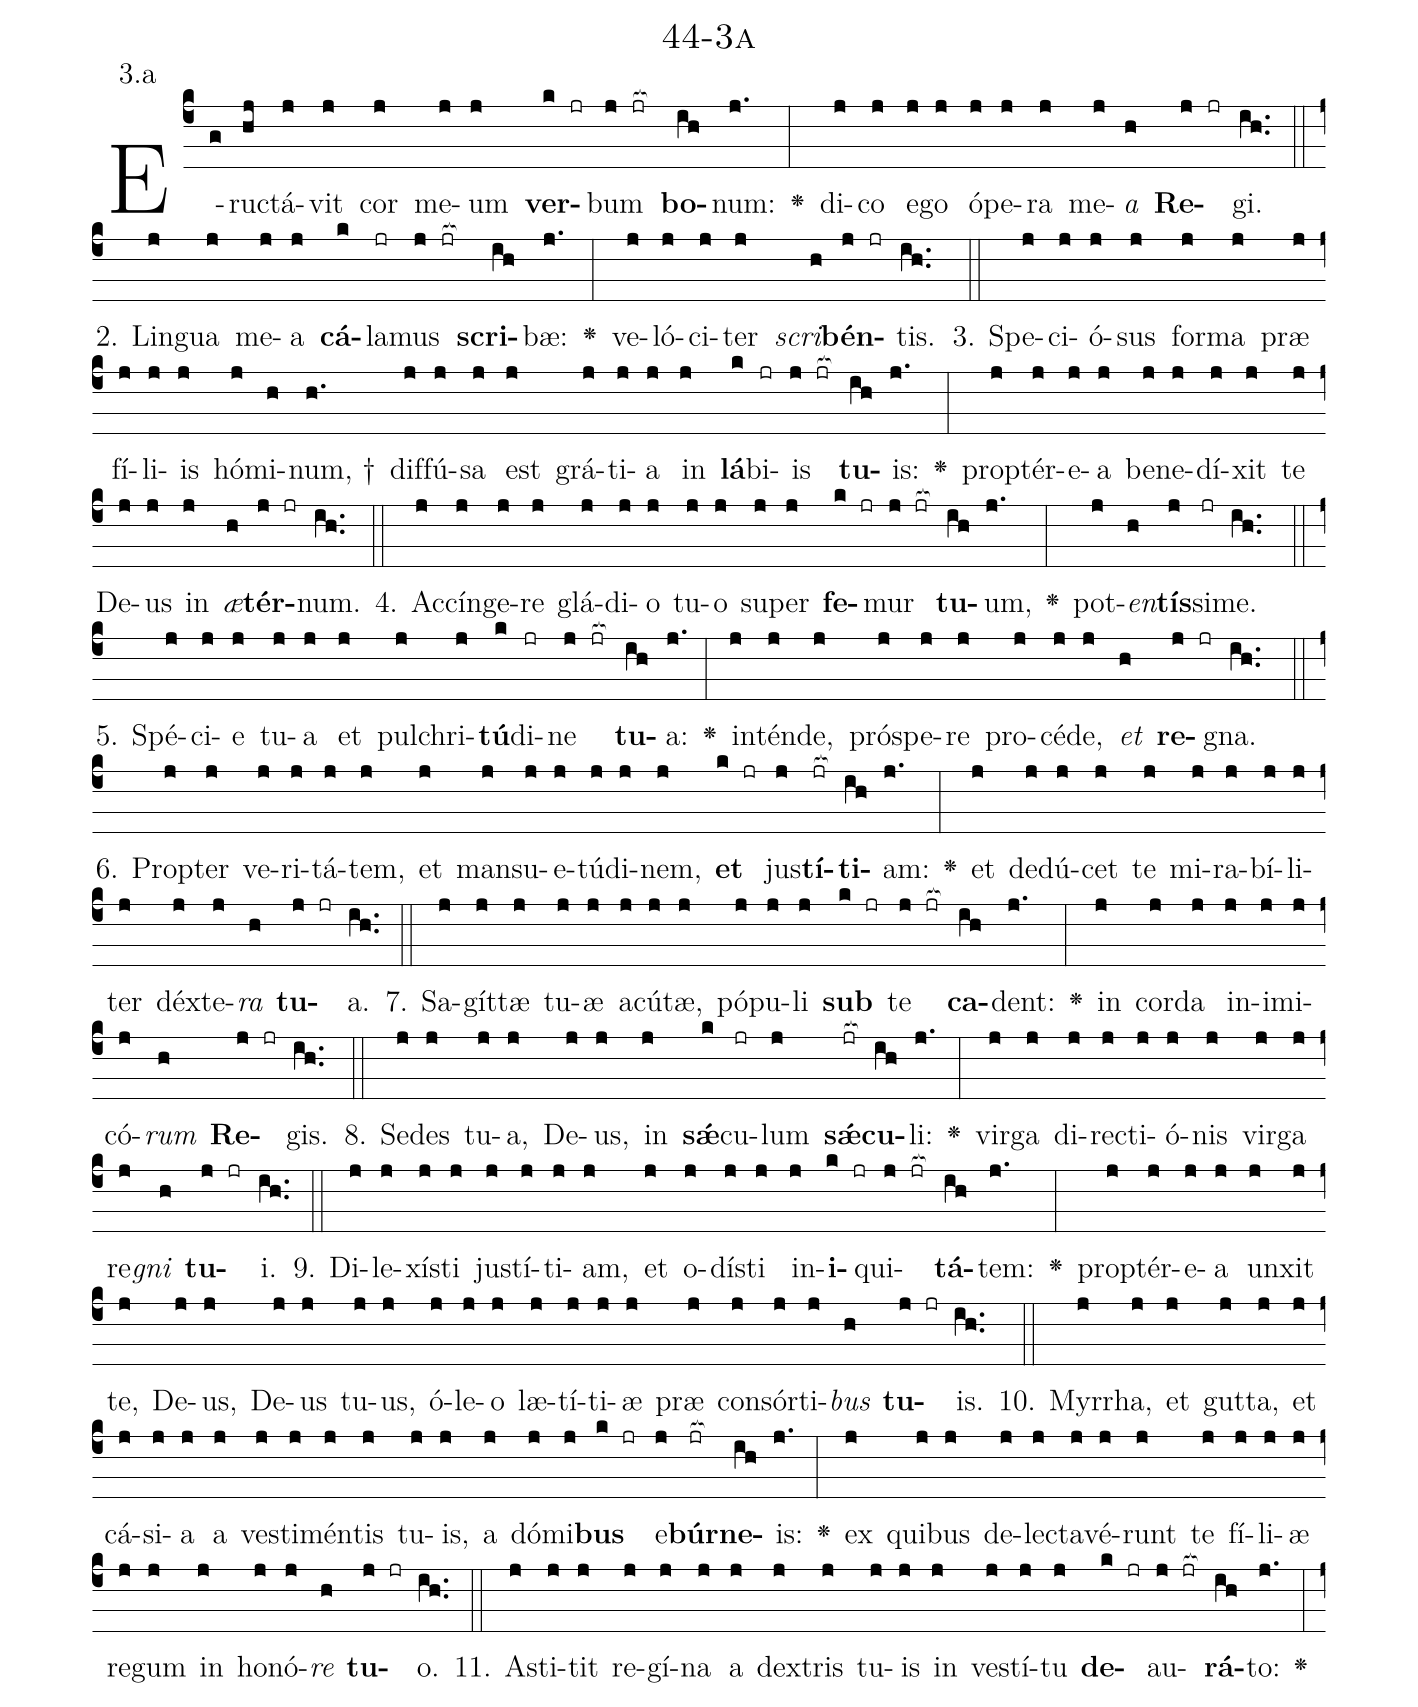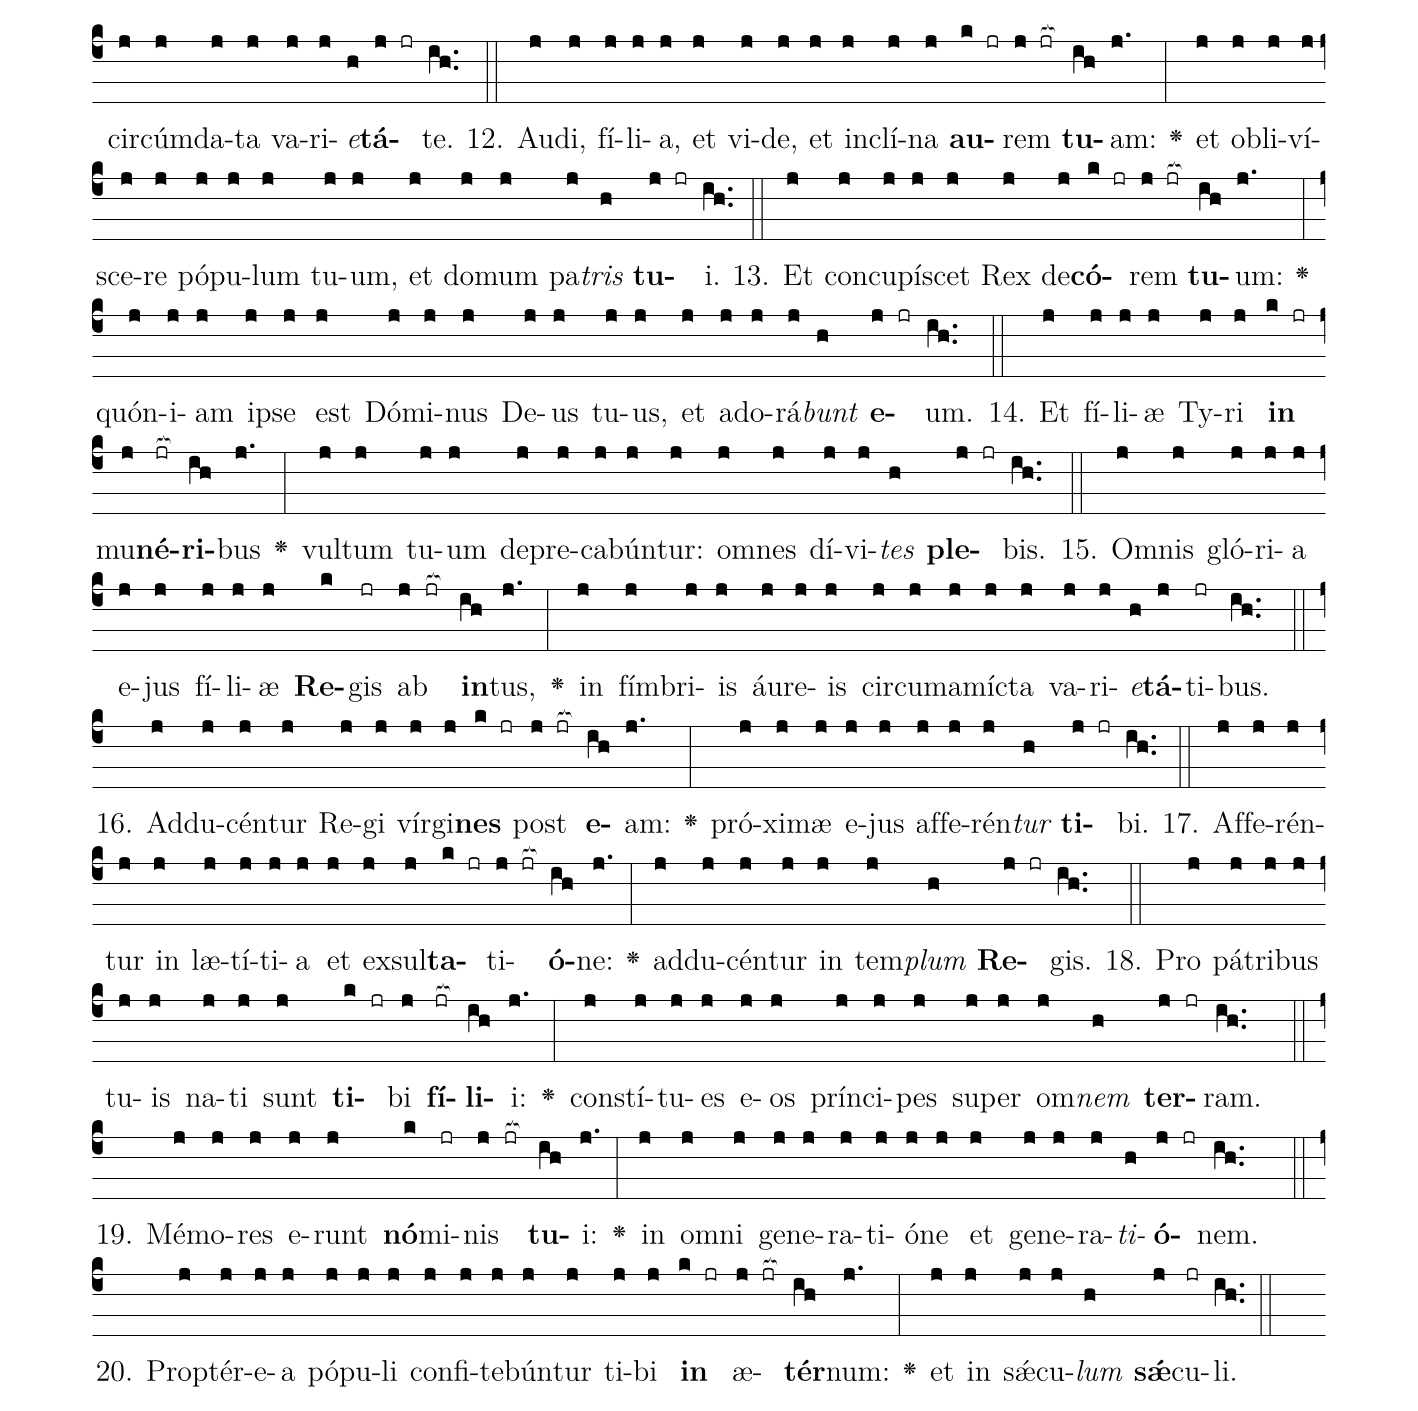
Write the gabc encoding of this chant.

name: 44-3a;
annotation: 3.a;
%%
(c4)E(g)ruc(hj)tá(j)vit(j) cor(j) me(j)um(j) <b>ver</b>(k jr)bum(j jr[ocb:1{]) <b>bo</b>(ih[ocb:0}])num:(j.) <v>\greheightstar</v>(:) di(j)co(j) e(j)go(j) ó(j)pe(j)ra(j) me(j)<i>a</i>(h) <b>Re</b>(j jr)gi.(ih..) (::)
2. Lin(j)gua(j) me(j)a(j) <b>cá</b>(k)la(jr)mus(j jr[ocb:1{]) <b>scri</b>(ih[ocb:0}])bæ:(j.) <v>\greheightstar</v>(:) ve(j)ló(j)ci(j)ter(j) <i>scri</i>(h)<b>bén</b>(j jr)tis.(ih..) (::)
3. Spe(j)ci(j)ó(j)sus(j) for(j)ma(j) præ(j) fí(j)li(j)is(j) hó(j)mi(h)num, †(h.) dif(j)fú(j)sa(j) est(j) grá(j)ti(j)a(j) in(j) <b>lá</b>(k)bi(jr)is(j jr[ocb:1{]) <b>tu</b>(ih[ocb:0}])is:(j.) <v>\greheightstar</v>(:) prop(j)tér(j)e(j)a(j) be(j)ne(j)dí(j)xit(j) te(j) De(j)us(j) in(j) <i>æ</i>(h)<b>tér</b>(j jr)num.(ih..) (::)
4. Ac(j)cín(j)ge(j)re(j) glá(j)di(j)o(j) tu(j)o(j) su(j)per(j) <b>fe</b>(k jr)mur(j jr[ocb:1{]) <b>tu</b>(ih[ocb:0}])um,(j.) <v>\greheightstar</v>(:) pot(j)<i>en</i>(h)<b>tís</b>(j)si(jr)me.(ih..) (::)
5. Spé(j)ci(j)e(j) tu(j)a(j) et(j) pul(j)chri(j)<b>tú</b>(k)di(jr)ne(j jr[ocb:1{]) <b>tu</b>(ih[ocb:0}])a:(j.) <v>\greheightstar</v>(:) in(j)tén(j)de,(j) pró(j)spe(j)re(j) pro(j)cé(j)de,(j) <i>et</i>(h) <b>re</b>(j jr)gna.(ih..) (::)
6. Prop(j)ter(j) ve(j)ri(j)tá(j)tem,(j) et(j) man(j)su(j)e(j)tú(j)di(j)nem,(j) <b>et</b>(k jr) jus(j)<b>tí</b>(jr[ocb:1{])<b>ti</b>(ih[ocb:0}])am:(j.) <v>\greheightstar</v>(:) et(j) de(j)dú(j)cet(j) te(j) mi(j)ra(j)bí(j)li(j)ter(j) déx(j)te(j)<i>ra</i>(h) <b>tu</b>(j jr)a.(ih..) (::)
7. Sa(j)gít(j)tæ(j) tu(j)æ(j) a(j)cú(j)tæ,(j) pó(j)pu(j)li(j) <b>sub</b>(k jr) te(j jr[ocb:1{]) <b>ca</b>(ih[ocb:0}])dent:(j.) <v>\greheightstar</v>(:) in(j) cor(j)da(j) in(j)i(j)mi(j)có(j)<i>rum</i>(h) <b>Re</b>(j jr)gis.(ih..) (::)
8. Se(j)des(j) tu(j)a,(j) De(j)us,(j) in(j) <b>sǽ</b>(k)cu(jr)lum(j) <b>sǽ</b>(jr[ocb:1{])<b>cu</b>(ih[ocb:0}])li:(j.) <v>\greheightstar</v>(:) vir(j)ga(j) di(j)rec(j)ti(j)ó(j)nis(j) vir(j)ga(j) re(j)<i>gni</i>(h) <b>tu</b>(j jr)i.(ih..) (::)
9. Di(j)le(j)xís(j)ti(j) jus(j)tí(j)ti(j)am,(j) et(j) o(j)dís(j)ti(j) in(j)<b>i</b>(k jr)qui(j jr[ocb:1{])<b>tá</b>(ih[ocb:0}])tem:(j.) <v>\greheightstar</v>(:) prop(j)tér(j)e(j)a(j) un(j)xit(j) te,(j) De(j)us,(j) De(j)us(j) tu(j)us,(j) ó(j)le(j)o(j) læ(j)tí(j)ti(j)æ(j) præ(j) con(j)sór(j)ti(j)<i>bus</i>(h) <b>tu</b>(j jr)is.(ih..) (::)
10. Myr(j)rha,(j) et(j) gut(j)ta,(j) et(j) cá(j)si(j)a(j) a(j) ves(j)ti(j)mén(j)tis(j) tu(j)is,(j) a(j) dó(j)mi(j)<b>bus</b>(k jr) e(j)<b>búr</b>(jr[ocb:1{])<b>ne</b>(ih[ocb:0}])is:(j.) <v>\greheightstar</v>(:) ex(j) qui(j)bus(j) de(j)lec(j)ta(j)vé(j)runt(j) te(j) fí(j)li(j)æ(j) re(j)gum(j) in(j) ho(j)nó(j)<i>re</i>(h) <b>tu</b>(j jr)o.(ih..) (::)
11. A(j)sti(j)tit(j) re(j)gí(j)na(j) a(j) dex(j)tris(j) tu(j)is(j) in(j) ves(j)tí(j)tu(j) <b>de</b>(k jr)au(j jr[ocb:1{])<b>rá</b>(ih[ocb:0}])to:(j.) <v>\greheightstar</v>(:) cir(j)cúm(j)da(j)ta(j) va(j)ri(j)<i>e</i>(h)<b>tá</b>(j jr)te.(ih..) (::)
12. Au(j)di,(j) fí(j)li(j)a,(j) et(j) vi(j)de,(j) et(j) in(j)clí(j)na(j) <b>au</b>(k jr)rem(j jr[ocb:1{]) <b>tu</b>(ih[ocb:0}])am:(j.) <v>\greheightstar</v>(:) et(j) ob(j)li(j)ví(j)sce(j)re(j) pó(j)pu(j)lum(j) tu(j)um,(j) et(j) do(j)mum(j) pa(j)<i>tris</i>(h) <b>tu</b>(j jr)i.(ih..) (::)
13. Et(j) con(j)cu(j)pí(j)scet(j) Rex(j) de(j)<b>có</b>(k jr)rem(j jr[ocb:1{]) <b>tu</b>(ih[ocb:0}])um:(j.) <v>\greheightstar</v>(:) quón(j)i(j)am(j) ip(j)se(j) est(j) Dó(j)mi(j)nus(j) De(j)us(j) tu(j)us,(j) et(j) ad(j)o(j)rá(j)<i>bunt</i>(h) <b>e</b>(j jr)um.(ih..) (::)
14. Et(j) fí(j)li(j)æ(j) Ty(j)ri(j) <b>in</b>(k jr) mu(j)<b>né</b>(jr[ocb:1{])<b>ri</b>(ih[ocb:0}])bus(j.) <v>\greheightstar</v>(:) vul(j)tum(j) tu(j)um(j) de(j)pre(j)ca(j)bún(j)tur:(j) om(j)nes(j) dí(j)vi(j)<i>tes</i>(h) <b>ple</b>(j jr)bis.(ih..) (::)
15. Om(j)nis(j) gló(j)ri(j)a(j) e(j)jus(j) fí(j)li(j)æ(j) <b>Re</b>(k)gis(jr) ab(j jr[ocb:1{]) <b>in</b>(ih[ocb:0}])tus,(j.) <v>\greheightstar</v>(:) in(j) fím(j)bri(j)is(j) áu(j)re(j)is(j) cir(j)cum(j)a(j)míc(j)ta(j) va(j)ri(j)<i>e</i>(h)<b>tá</b>(j)ti(jr)bus.(ih..) (::)
16. Ad(j)du(j)cén(j)tur(j) Re(j)gi(j) vír(j)gi(j)<b>nes</b>(k jr) post(j jr[ocb:1{]) <b>e</b>(ih[ocb:0}])am:(j.) <v>\greheightstar</v>(:) pró(j)xi(j)mæ(j) e(j)jus(j) af(j)fe(j)rén(j)<i>tur</i>(h) <b>ti</b>(j jr)bi.(ih..) (::)
17. Af(j)fe(j)rén(j)tur(j) in(j) læ(j)tí(j)ti(j)a(j) et(j) ex(j)sul(j)<b>ta</b>(k jr)ti(j jr[ocb:1{])<b>ó</b>(ih[ocb:0}])ne:(j.) <v>\greheightstar</v>(:) ad(j)du(j)cén(j)tur(j) in(j) tem(j)<i>plum</i>(h) <b>Re</b>(j jr)gis.(ih..) (::)
18. Pro(j) pá(j)tri(j)bus(j) tu(j)is(j) na(j)ti(j) sunt(j) <b>ti</b>(k jr)bi(j) <b>fí</b>(jr[ocb:1{])<b>li</b>(ih[ocb:0}])i:(j.) <v>\greheightstar</v>(:) con(j)stí(j)tu(j)es(j) e(j)os(j) prín(j)ci(j)pes(j) su(j)per(j) om(j)<i>nem</i>(h) <b>ter</b>(j jr)ram.(ih..) (::)
19. Mé(j)mo(j)res(j) e(j)runt(j) <b>nó</b>(k)mi(jr)nis(j jr[ocb:1{]) <b>tu</b>(ih[ocb:0}])i:(j.) <v>\greheightstar</v>(:) in(j) om(j)ni(j) ge(j)ne(j)ra(j)ti(j)ó(j)ne(j) et(j) ge(j)ne(j)ra(j)<i>ti</i>(h)<b>ó</b>(j jr)nem.(ih..) (::)
20. Prop(j)tér(j)e(j)a(j) pó(j)pu(j)li(j) con(j)fi(j)te(j)bún(j)tur(j) ti(j)bi(j) <b>in</b>(k jr) æ(j jr[ocb:1{])<b>tér</b>(ih[ocb:0}])num:(j.) <v>\greheightstar</v>(:) et(j) in(j) sǽ(j)cu(j)<i>lum</i>(h) <b>sǽ</b>(j)cu(jr)li.(ih..) (::)
